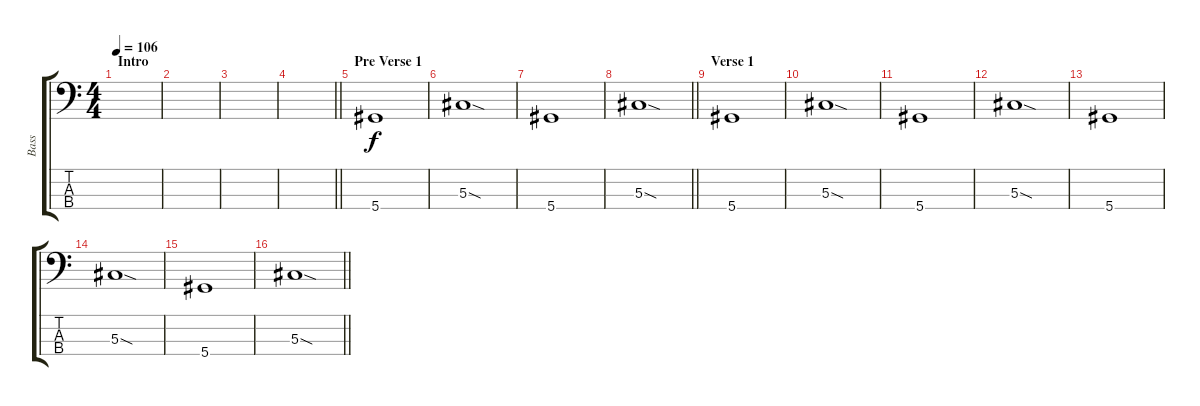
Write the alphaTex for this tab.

\track ("Bass" "Bass") {instrument electricbasspick}
\staff {score tabs}
\tuning (Gb2 Db2 Ab1 Eb1) {hide}
\ts (4 4)
\section ("" "Intro")
\tempo 106
\clef f4
\ks c
|
|
|
\barLineRight lightlight
|
\section ("" "Pre Verse 1")
5.4.1 |
5.3{sod}.1 |
5.4.1 |
\barLineRight lightlight
5.3{sod}.1 |
\section ("" "Verse 1")
5.4.1 |
5.3{sod}.1 |
5.4.1 |
5.3{sod}.1 |
5.4.1 |
5.3{sod}.1 |
5.4.1 |
\barLineRight lightlight
5.3{sod}.1
